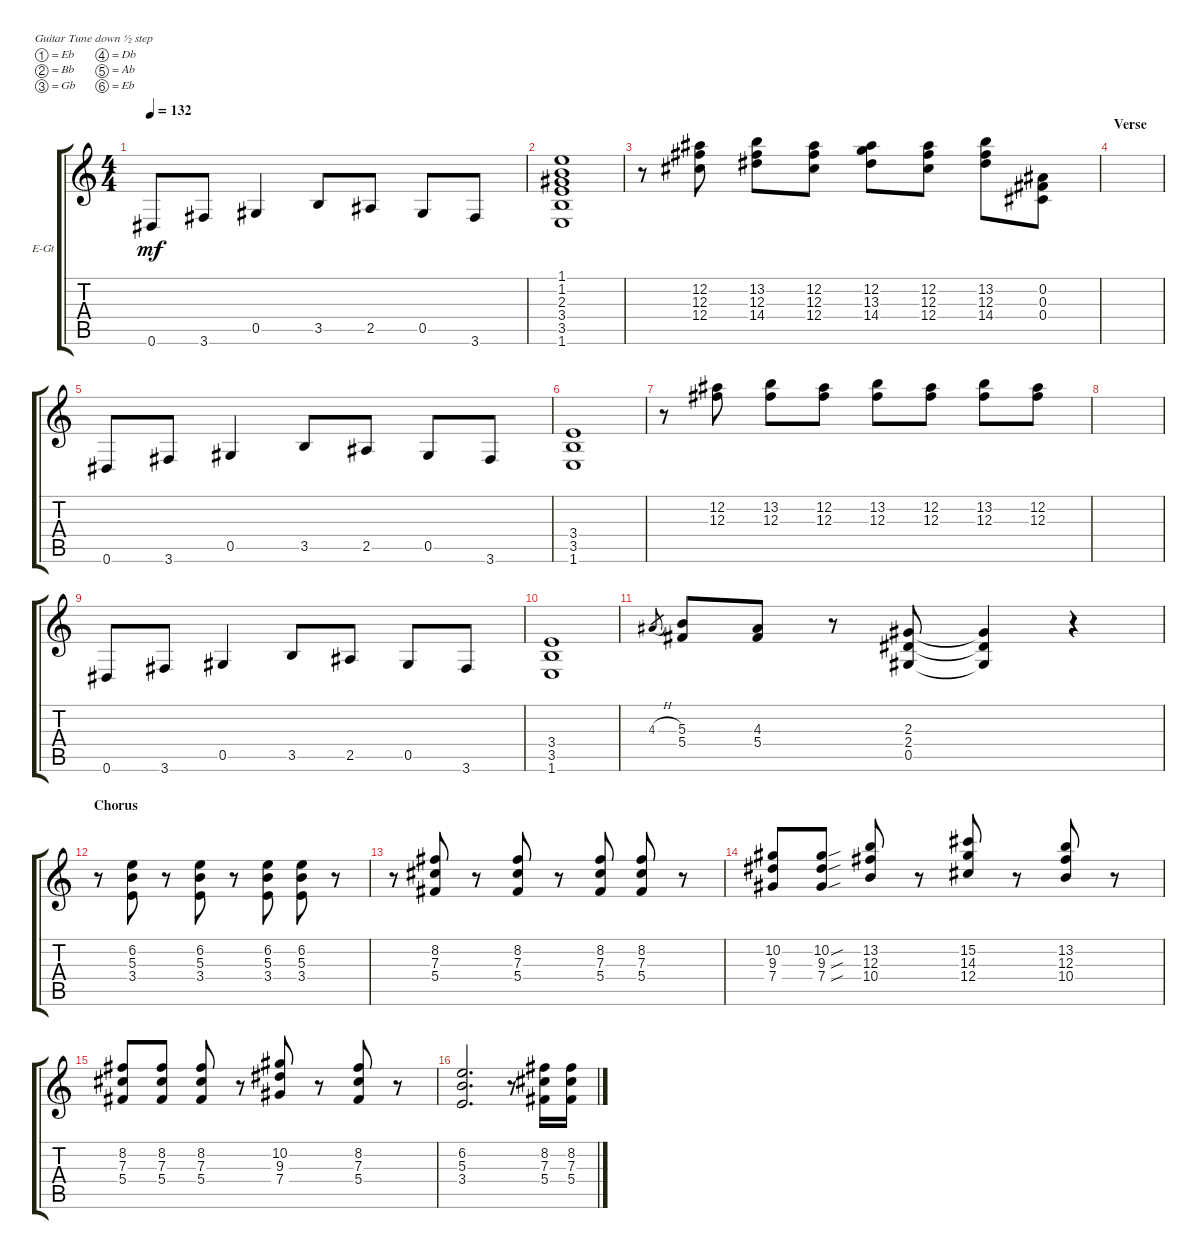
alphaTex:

\defaultSystemsLayout 4
\bracketExtendMode groupsimilarinstruments
\firstSystemTrackNameOrientation horizontal
\otherSystemsTrackNameOrientation horizontal
\track ("ACE FREHLEY" "E-Gt") {solo instrument distortionguitar}
\staff {score tabs}
\tuning (Eb4 Bb3 Gb3 Db3 Ab2 Eb2)
\ts (4 4)
\tempo 132
\clef g2
\ks aminor
0.6.8{dy mf} 3.6.8 0.5.4 3.5.8 2.5.8 0.5.8 3.6.8 |
(3.5 3.4 2.3 1.6 1.2 1.1).1 |
r.8 (12.2 12.3 12.4).8 (14.4 12.3 13.2).8 (12.2 12.3 12.4).8 (14.4 13.3 12.2).8 (12.2 12.3 12.4).8 (14.4 12.3 13.2).8 (0.2 0.3 0.4).8 |
\section ("" "Verse")
|
0.6.8 3.6.8 0.5.4 3.5.8 2.5.8 0.5.8 3.6.8 |
(1.6 3.5 3.4).1 |
r.8 (12.2 12.3).8 (13.2 12.3).8 (12.2 12.3).8 (13.2 12.3).8 (12.2 12.3).8 (13.2 12.3).8 (12.2 12.3).8 |
|
0.6.8 3.6.8 0.5.4 3.5.8 2.5.8 0.5.8 3.6.8 |
(1.6 3.5 3.4).1 |
4.3{h}.8{gr} (5.3 5.4).8 (5.4 4.3).8 r.8 (0.5 2.4 2.3).8 (0.5{t} 2.4{t} 2.3{t}).4 r.4 |
\section ("" "Chorus")
r.8 (6.2 5.3 3.4).8{beam invert} r.8{beam invert} (3.4 5.3 6.2).8{beam invert} r.8{beam invert} (3.4 5.3 6.2).8{beam invert} (3.4 5.3 6.2).8{beam invert} r.8 |
r.8 (8.2 7.3 5.4).8{beam invert} r.8{beam invert} (5.4 7.3 8.2).8{beam invert} r.8{beam invert} (5.4 7.3 8.2).8{beam invert} (5.4 7.3 8.2).8{beam invert} r.8 |
(10.2 9.3 7.4).8 (7.4{sou} 9.3{sou} 10.2{sou}).8 (10.4 12.3 13.2).8{beam invert} r.8 (12.4 14.3 15.2).8{beam invert} r.8 (13.2 12.3 10.4).8{beam invert} r.8 |
(8.2 7.3 5.4).8{beam invert} (8.2 7.3 5.4).8 (8.2 7.3 5.4).8{beam invert} r.8{beam invert} (10.2 9.3 7.4).8{beam invert} r.8{beam invert} (5.4 7.3 8.2).8{beam invert} r.8 |
(6.2 5.3 3.4).2{d} r.8 (8.2 7.3 5.4).16 (5.4 7.3 8.2).16
